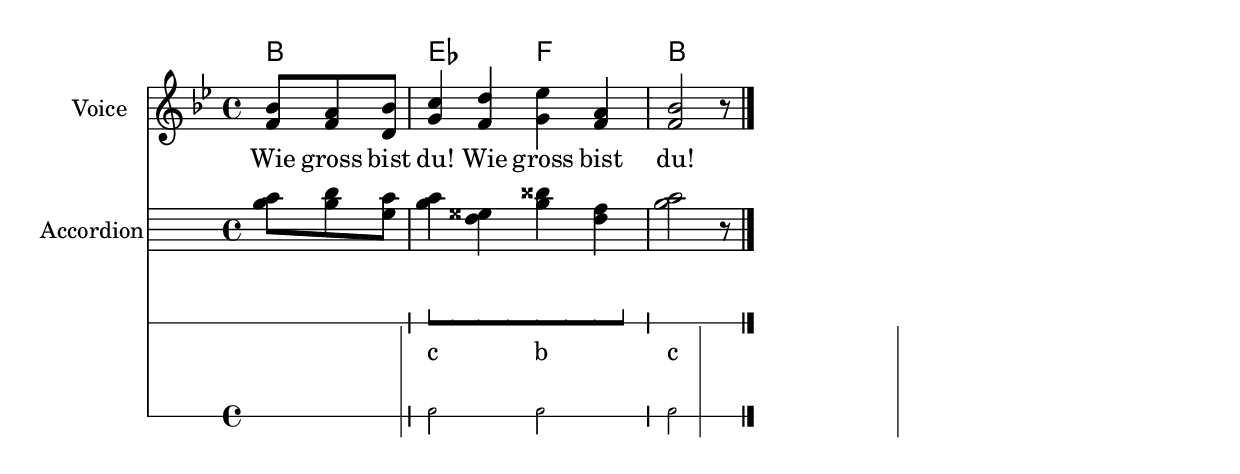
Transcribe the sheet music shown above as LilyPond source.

%% Do not edit this file; it is auto-generated from LSR http://lsr.dsi.unimi.it
%% This file is in the public domain.
\version "2.13.1"

\header {
  lsrtags = "template"

  texidoc = "
A template to write a score for a diatonic accordion.

- There is a horizontal staff indicating if the accordion must be
pushed (thick line) or pulled (thin line)

- There is a small rhythmic staff with lyrics that describes the bass
buttons to press. The bar lines are made from gridlines

- The tabulator staff for diatonic accordions shows the geographic
position of the buttons and not (as for every other instrument) the
pitch of the notes; the keys on the melody-side of the accordion are
placed in three columns and about 12 rows


In the tabulator staff notation the outermost column is described with
notes between lines, the innermost column is described with notes
between lines and a cross as accidental, and the middle column is
described with notes on a line, whereby the row in the middle is
represented on the middle line in the staff.


Some words to transpose piano notes to the diatonic accordion:


1. Every diatonic accordion is built for some keys only (for example,
for the keys of C major and F major), so it is important to transpose a
piano melody to match one of these keys. Transpose the source code, not
only the output because this code is required later on to translate it
once more to the tabulator staff. This can be done with the command
@code{displayLilyMusic}.


2. You have to alternate the push- and pull-direction of the accordion
regularly. If the player has a too long part to pull the accordion gets
broken. On the other hand, some harmonies are only available in one
direction. Considering this, decide which parts of the melody are the
push-parts and which the pull-parts.


3. For each pull- or push-part translate the piano notes to the
according tabulature representation.


This snippet comes with a useful optional macro for the jEdit text
editor. 

"
  doctitle = "Score for diatonic accordion"
} % begin verbatim

verse = \lyricmode { Wie gross bist du! Wie gross bist du! }

harmonies = \new ChordNames \chordmode {
  \germanChords
  \set chordChanges = ##t
	bes8 bes8 bes8
  es2 f
  bes1
}

NoStem = \override Stem #'transparent = ##t
NoNoteHead = \override NoteHead #'transparent = ##t
ZeroBeam = \override Beam  #'positions = #'(0 . 0)

staffTabLine = \new Staff \with {
  \remove "Time_signature_engraver"
  \remove "Clef_engraver"
} {
  \override Staff.StaffSymbol #'line-positions = #'(0)
% Shows one horizontal line. The vertical line (simulating a bar-line) is simulated with a gridline
	\set Staff.midiInstrument = #"choir aahs"
	\key c \major
	\relative c''
		{  
			% disable the following line to see the the noteheads while writing the song 
			\NoNoteHead  
			\override NoteHead #'no-ledgers = ##t

			% The beam between 8th-notes is used to draw the push-line
			%How to fast write the push-lines: 
			%	 1. write repeatedly 'c c c c c c c c |' for the whole length of the song 
			%	 2. uncomment the line \NoNoteHead
			%	 3. compile
			%	 4. Mark the positions on which push/pull changes. 
			%	    In the score-picture click on the position the push- or pull-part starts 
                        %           (on the noteHead, the cursor will change to a hand-icon).
			%	    The cursor in the source code will jump just at this position.
			%	  a) If a push-part starts there, replace the 'c' by an 'e['
			%	  b) If a pull-part starts there, replace the 'c' by an 's'
			%	 5. Switch into 'overwrite-mode' by pressing the 'ins' key. 
			%	 6. For the pull-parts overwrite the 'c' with 's' 
			%	 7. For every push-part replace the last 'c' with 'e]' 
			%        8. Switch into 'insert-mode' again 
			%	 9. At last it should look lik e.g. (s s e[ c | c c c c c c c c | c c c c c c e] s s)
			%	10. re-enable the line \NoNoteHead
			\autoBeamOff
			\ZeroBeam 
			 s8 s s e[ c c c c c c e] | s s s s s 
		}
}

%{
%}

% Accordion melody in tabulator score		
% 1. Place a copy of the piano melody below
% 2. Separate piano melody into pull- and push-parts according to the staffTabLine you've already made      
% 3. For each line: Double the line. Remark the 1st one (Keeps unchanged as reference) and then change the second line using the transformation paper
%    or the macros 'conv2diaton push.bsh' and 'conv2diaton pull.bsh' 
% Tips:
% - In jEdit Search & Replace mark the Option 'Keep Dialog'

AccordionTabTwoCBesDur = {
 % pull 1
 %<f' bes'>8 <f' a'>8 <d' bes'>8 | 
<g'' a''>8 <g'' b''>8 <e'' a''>8 | 
 % push 2
 %<g' c''>4 <f' d''> <g' ees''> <f' a'> | 
<g'' a''>4 <d'' eisis''> <g'' bisis''> <d'' f''> | 
 % pull 3
% <f' bes'>2 r8 }
 <g'' a''>2 r8 }

  AccordionTab= { \dynamicUp		
% 1. Place a copy of the piano melody above
% 2. Separate piano melody into pull- and push-parts according to the staffTabLine you've already made      
% 3. For each line: Double the line. Remark the 1st one (Keeps unchanged as reference) and then 
%    change the second line using the transformation paper
% Tips:
% - In jEdit Search & Replace mark the Option 'Keep Dialog'
% - 
\AccordionTabTwoCBesDur
 }


 
 \layout {   
 \context {
   \Staff    	  
   \consists "Grid_point_engraver"

   gridInterval = #(ly:make-moment 4 4) % 4/4 - tact. How many beats per bar

   % The following line has to be adjusted O-F-T-E-N.
   \override GridPoint #'Y-extent = #'(-2 . -21)   
 }
 \context {
    \ChoirStaff
    \remove "System_start_delimiter_engraver" 
 }
}

staffVoice = \new Staff=astaffvoice  {
	\time 4/4
	\set Staff.instrumentName="Voice"
	\set Staff.midiInstrument="voice oohs"
	\key bes \major
	\partial 8*3 
	\clef treble
	{ 	
		\context Voice = "melodyVoi" 
		{ <f' bes'>8 <f' a'>8 <d' bes'>8 | <g' c''>4 <f' d''> <g' es''> <f' a'> | <f' bes'>2 r8 }
	\bar "|."
	}
}

staffAccordionMel = \new Staff  \with { \remove "Clef_engraver" } {
	#(set-accidental-style 'forget) %Set the accidentals (Vorzeichen) for each note, 
					%do not remember them for the rest of the measure.  
	\time 4/4
	\set Staff.instrumentName="Accordion"
	\set Staff.midiInstrument="voice oohs"
	\key c \major
	\clef treble
	{ \AccordionTab \bar "|." }
}

	AltOn = #(define-music-function (parser location mag) (number?)
        	#{ \override Stem #'length = #$(* 7.0 mag)
		\override NoteHead #'font-size =
		#$(inexact->exact (* (/ 6.0 (log 2.0)) (log mag))) #})
     
	AltOff = {
		\revert Stem #'length
		\revert NoteHead #'font-size
		}

BassRhytm = {s4 s8 | c2 c2 | c2 s8 }
LyricBassRhythmI=  \lyricmode { c b | c }

staffBassRhytm = \new Staff=staffbass  \with { \remove "Clef_engraver" } {
	% This is not a RhythmicStaff  because it must be possible to append lyrics.
		
	\override Score.GridLine #'extra-offset = #'( 13.0 . 0.0 ) % x.y
	\override Staff.StaffSymbol #'line-positions = #'( 0 ) 
        % Shows one horizontal line. The vertical line (simulating a bar-line) is simulated by a grid
        % Search for 'grid' in this page to find all related functions 
	\time 4/4
	{ 	
		\context Voice = "VoiceBassRhytm" 
		\stemDown \AltOn #0.6
		\relative c''
		{   
		\BassRhytm
		}
		\AltOff
	\bar "|."
	}
}

\new Score 
\with {
 \consists "Grid_line_span_engraver" %The vertical line (simulating a bar-line) in the staffBassRhytm is a gridline 
}
\new ChoirStaff 
	<<
		\harmonies 
		\staffVoice
		\context Lyrics = "lmelodyVoi" \with {alignBelowContext=astaffvoice} { \lyricsto "melodyVoi" \verse }
		\staffAccordionMel
		\staffTabLine
		\staffBassRhytm
	\context Lyrics = "lBassRhytmAboveI" \with {alignAboveContext=staffbass} \lyricsto VoiceBassRhytm \LyricBassRhythmI
	>>
%}

